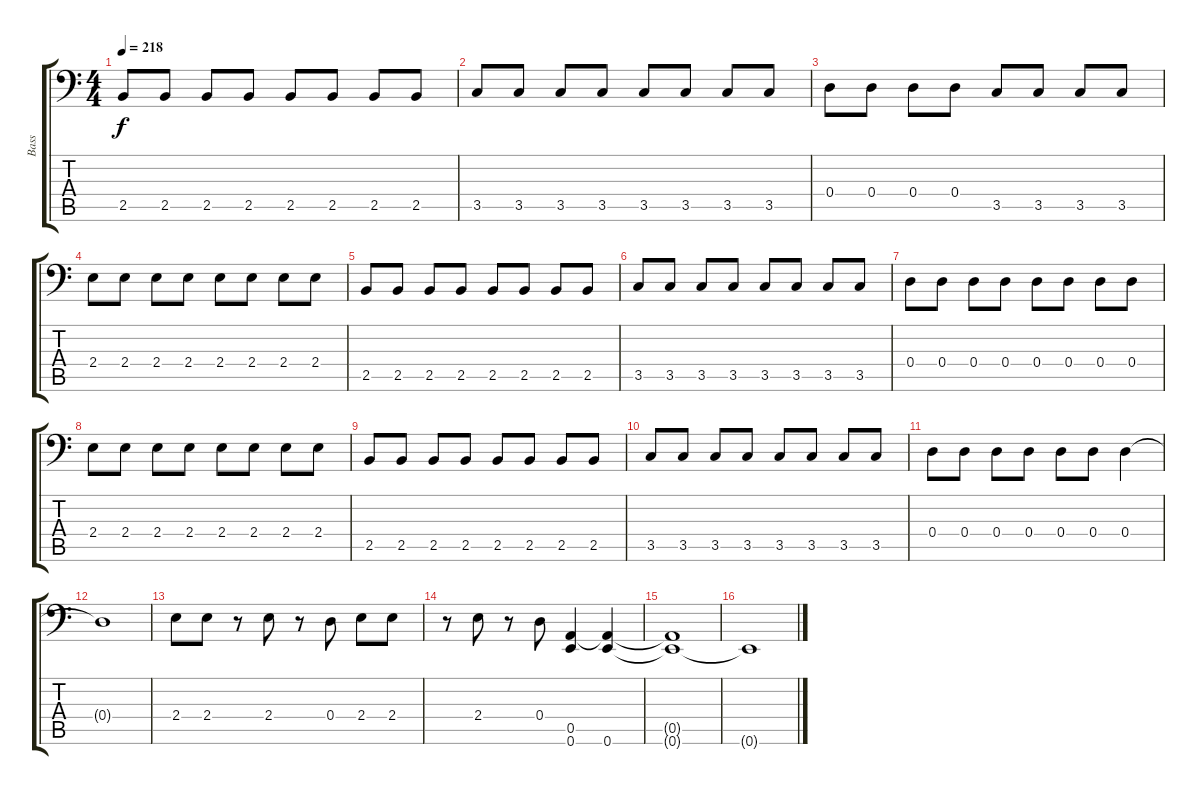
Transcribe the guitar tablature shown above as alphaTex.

\track ("Bass" "Bass") {instrument electricbassfinger}
\staff {score tabs}
\tuning (E3 B2 G2 D2 A1 E1) {hide}
\ts (4 4)
\tempo 218
\clef f4
\ks c
2.5.8{dy f} 2.5.8 2.5.8 2.5.8 2.5.8 2.5.8 2.5.8 2.5.8 |
3.5.8 3.5.8 3.5.8 3.5.8 3.5.8 3.5.8 3.5.8 3.5.8 |
0.4.8 0.4.8 0.4.8 0.4.8 3.5.8 3.5.8 3.5.8 3.5.8 |
2.4.8 2.4.8 2.4.8 2.4.8 2.4.8 2.4.8 2.4.8 2.4.8 |
2.5.8 2.5.8 2.5.8 2.5.8 2.5.8 2.5.8 2.5.8 2.5.8 |
3.5.8 3.5.8 3.5.8 3.5.8 3.5.8 3.5.8 3.5.8 3.5.8 |
0.4.8 0.4.8 0.4.8 0.4.8 0.4.8 0.4.8 0.4.8 0.4.8 |
2.4.8 2.4.8 2.4.8 2.4.8 2.4.8 2.4.8 2.4.8 2.4.8 |
2.5.8 2.5.8 2.5.8 2.5.8 2.5.8 2.5.8 2.5.8 2.5.8 |
3.5.8 3.5.8 3.5.8 3.5.8 3.5.8 3.5.8 3.5.8 3.5.8 |
0.4.8 0.4.8 0.4.8 0.4.8 0.4.8 0.4.8 0.4.4 |
0.4{t}.1 |
2.4.8 2.4.8 r.8 2.4.8 r.8 0.4.8 2.4.8 2.4.8 |
r.8 2.4.8 r.8 0.4.8 (0.5 0.6).4{instrument gunshot} (0.5{t} 0.6).4 |
(0.5{t} 0.6{t}).1 |
0.6{t}.1
